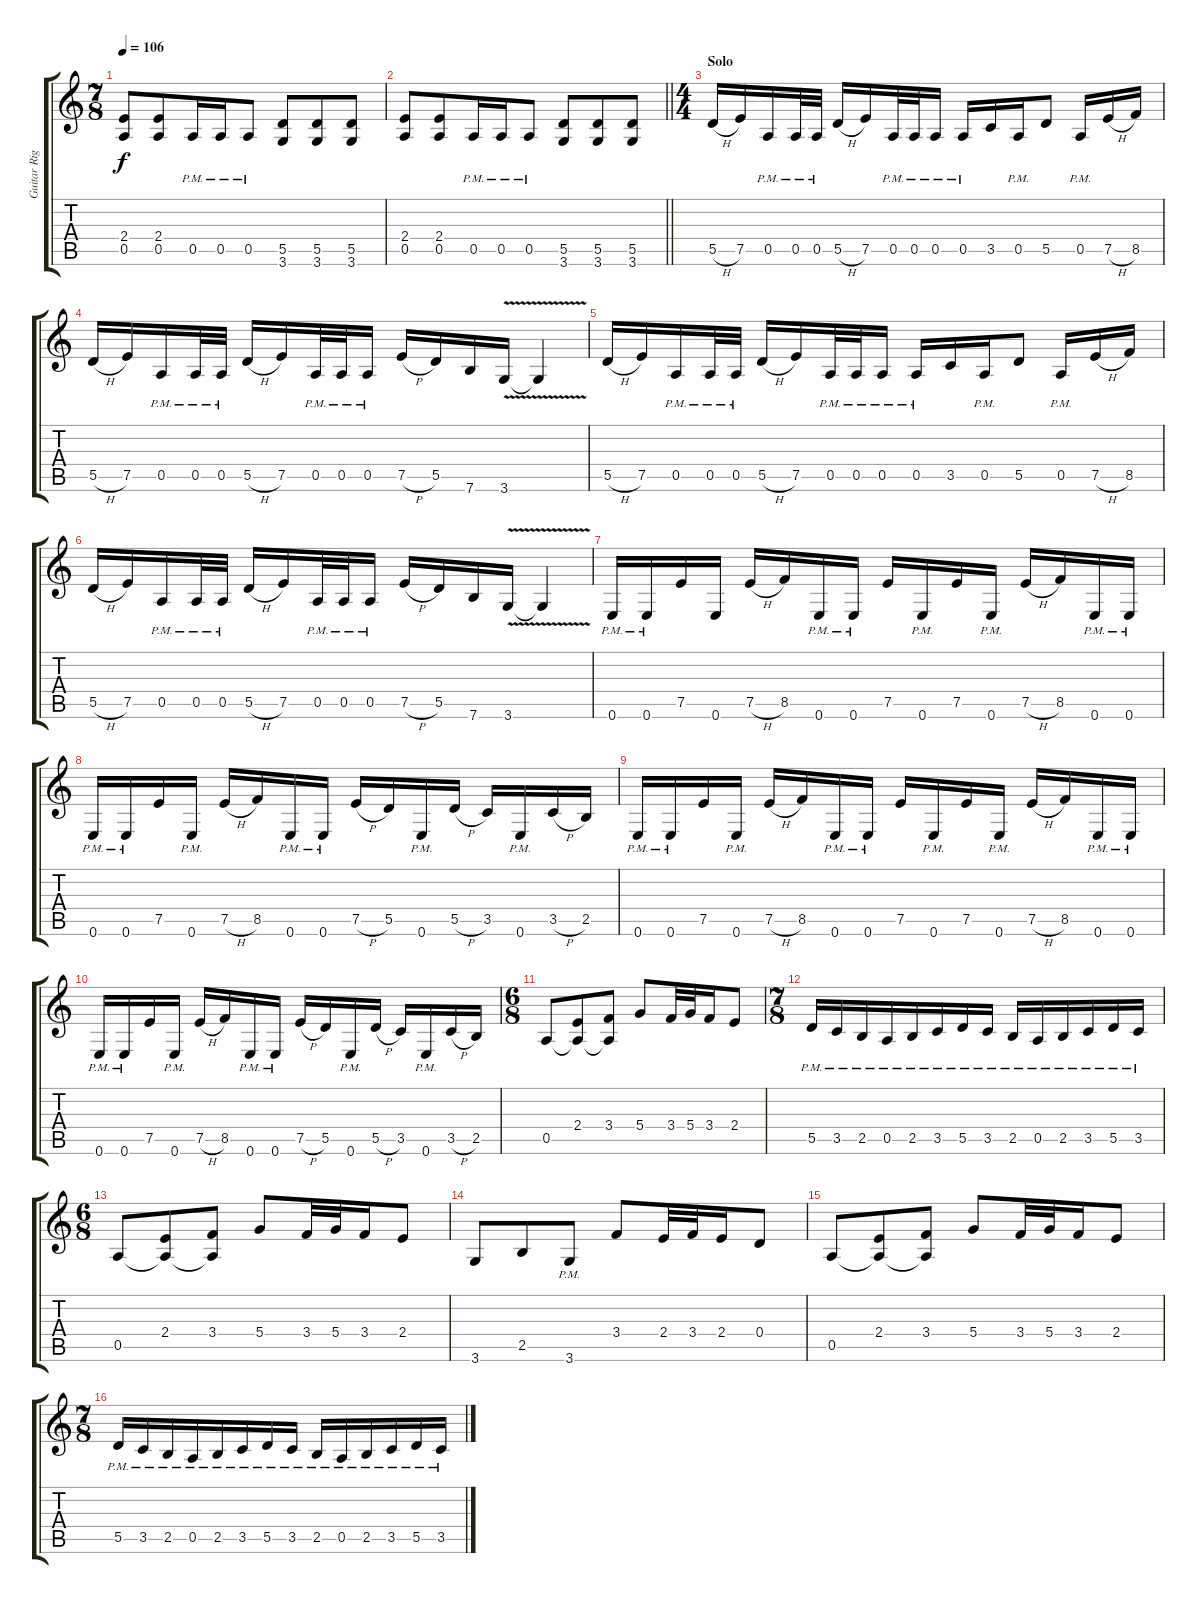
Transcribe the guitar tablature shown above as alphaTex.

\track ("Guitar Right" "Guitar Rig") {instrument distortionguitar}
\staff {score tabs}
\tuning (E4 B3 G3 D3 A2 E2) {hide}
\ts (7 8)
\tempo 106
\clef g2
\ks aminor
(2.4 0.5).8{dy f} (2.4 0.5).8 0.5{pm}.16 0.5{pm}.16 0.5{pm}.8 (5.5 3.6).8 (5.5 3.6).8 (5.5 3.6).8 |
\barLineRight lightlight
(2.4 0.5).8 (2.4 0.5).8 0.5{pm}.16 0.5{pm}.16 0.5{pm}.8 (5.5 3.6).8 (5.5 3.6).8 (5.5 3.6).8 |
\ts (4 4)
\section ("" "Solo")
5.5{h}.16 7.5.16 0.5{pm}.16 0.5{pm}.32 0.5{pm}.32 5.5{h}.16 7.5.16 0.5{pm}.32 0.5{pm}.32 0.5{pm}.16 0.5{pm}.16 3.5.16 0.5{pm}.16 5.5.8 0.5{pm}.16 7.5{h}.16 8.5.16 |
5.5{h}.16 7.5.16 0.5{pm}.16 0.5{pm}.32 0.5{pm}.32 5.5{h}.16 7.5.16 0.5{pm}.32 0.5{pm}.32 0.5{pm}.16 7.5{h}.16 5.5.16 7.6.16 3.6{v}.16 3.6{t}.4 |
5.5{h}.16 7.5.16 0.5{pm}.16 0.5{pm}.32 0.5{pm}.32 5.5{h}.16 7.5.16 0.5{pm}.32 0.5{pm}.32 0.5{pm}.16 0.5{pm}.16 3.5.16 0.5{pm}.16 5.5.8 0.5{pm}.16 7.5{h}.16 8.5.16 |
5.5{h}.16 7.5.16 0.5{pm}.16 0.5{pm}.32 0.5{pm}.32 5.5{h}.16 7.5.16 0.5{pm}.32 0.5{pm}.32 0.5{pm}.16 7.5{h}.16 5.5.16 7.6.16 3.6{v}.16 3.6{t}.4 |
0.6{pm}.16 0.6{pm}.16 7.5.16 0.6.16 7.5{h}.16 8.5.16 0.6{pm}.16 0.6{pm}.16 7.5.16 0.6{pm}.16 7.5.16 0.6{pm}.16 7.5{h}.16 8.5.16 0.6{pm}.16 0.6{pm}.16 |
0.6{pm}.16 0.6{pm}.16 7.5.16 0.6{pm}.16 7.5{h}.16 8.5.16 0.6{pm}.16 0.6{pm}.16 7.5{h}.16 5.5.16 0.6{pm}.16 5.5{h}.16 3.5.16 0.6{pm}.16 3.5{h}.16 2.5.16 |
0.6{pm}.16 0.6{pm}.16 7.5.16 0.6{pm}.16 7.5{h}.16 8.5.16 0.6{pm}.16 0.6{pm}.16 7.5.16 0.6{pm}.16 7.5.16 0.6{pm}.16 7.5{h}.16 8.5.16 0.6{pm}.16 0.6{pm}.16 |
0.6{pm}.16 0.6{pm}.16 7.5.16 0.6{pm}.16 7.5{h}.16 8.5.16 0.6{pm}.16 0.6{pm}.16 7.5{h}.16 5.5.16 0.6{pm}.16 5.5{h}.16 3.5.16 0.6{pm}.16 3.5{h}.16 2.5.16 |
\ts (6 8)
\section ("" "")
0.5.8 (2.4 0.5{t}).8 (3.4 0.5{t}).8 5.4.8 3.4.32 5.4.32 3.4.16 2.4.8 |
\ts (7 8)
5.5{pm}.16 3.5{pm}.16 2.5{pm}.16 0.5{pm}.16 2.5{pm}.16 3.5{pm}.16 5.5{pm}.16 3.5{pm}.16 2.5{pm}.16 0.5{pm}.16 2.5{pm}.16 3.5{pm}.16 5.5{pm}.16 3.5{pm}.16 |
\ts (6 8)
0.5.8 (2.4 0.5{t}).8 (3.4 0.5{t}).8 5.4.8 3.4.32 5.4.32 3.4.16 2.4.8 |
3.6.8 2.5.8 3.6{pm}.8 3.4.8 2.4.32 3.4.32 2.4.16 0.4.8 |
0.5.8 (2.4 0.5{t}).8 (3.4 0.5{t}).8 5.4.8 3.4.32 5.4.32 3.4.16 2.4.8 |
\ts (7 8)
5.5{pm}.16 3.5{pm}.16 2.5{pm}.16 0.5{pm}.16 2.5{pm}.16 3.5{pm}.16 5.5{pm}.16 3.5{pm}.16 2.5{pm}.16 0.5{pm}.16 2.5{pm}.16 3.5{pm}.16 5.5{pm}.16 3.5{pm}.16
